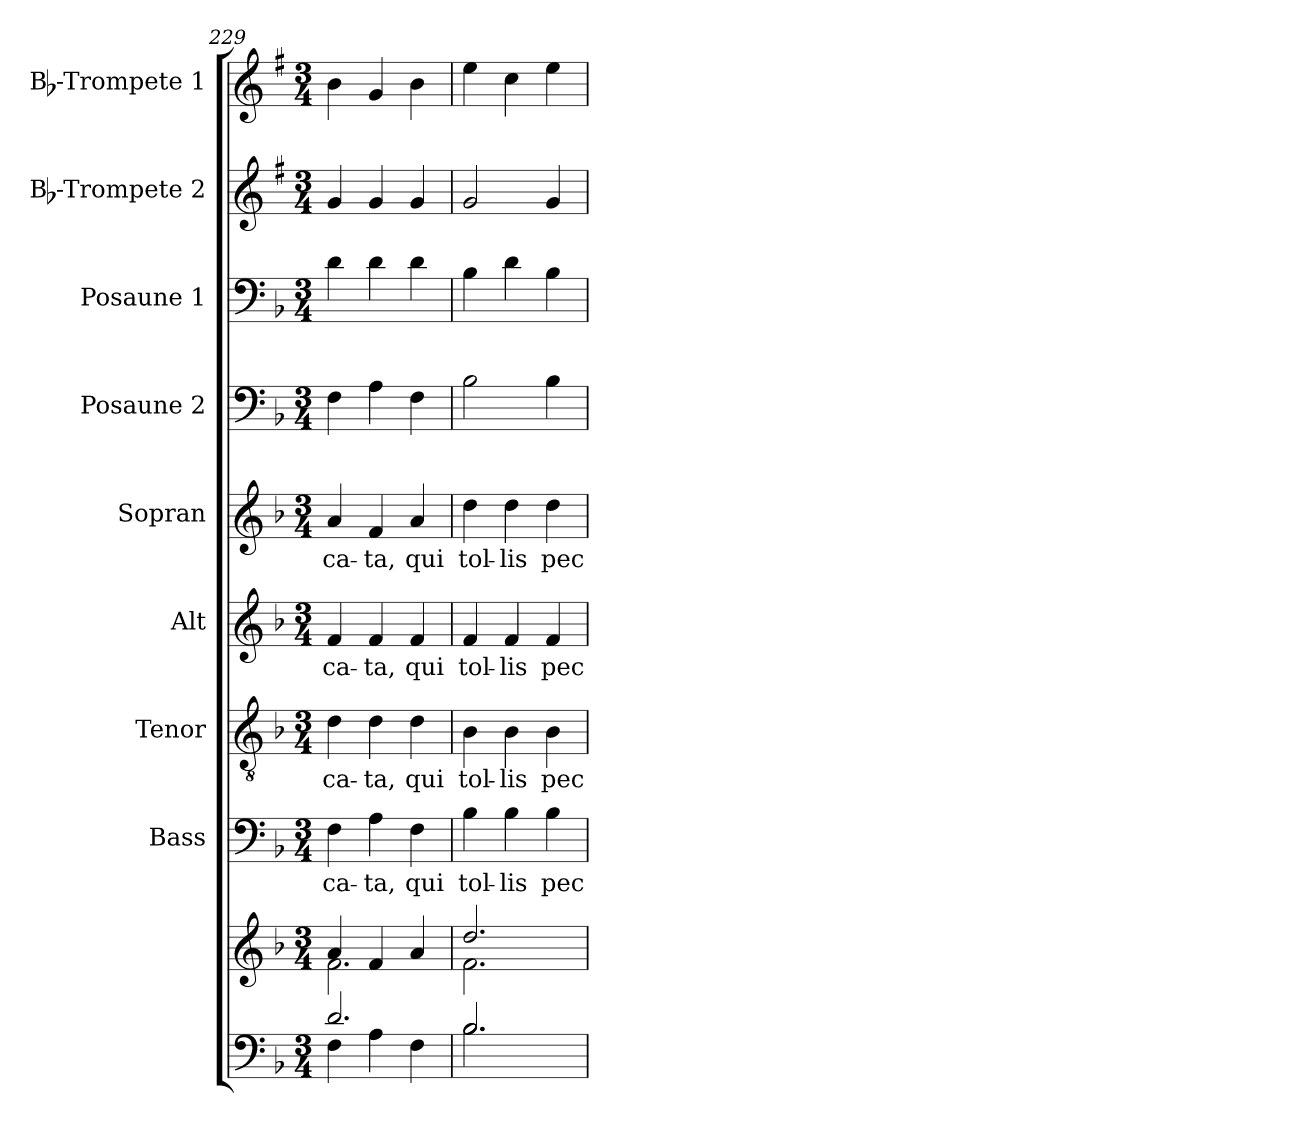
**kern	**kern	**kern	**text	**kern	**text	**kern	**text	**kern	**text	**kern	**kern	**kern	**kern
*part9	*part9	*part8	*part8	*part7	*part7	*part6	*part6	*part5	*part5	*part4	*part3	*part2	*part1
*staff10	*staff9	*staff8	*staff8	*staff7	*staff7	*staff6	*staff6	*staff5	*staff5	*staff4	*staff3	*staff2	*staff1
*	*	*I"Bass	*	*I"Tenor	*	*I"Alt	*	*I"Sopran	*	*I"Posaune 2	*I"Posaune 1	*I"Bb-Trompete 2	*I"Bb-Trompete 1
*	*	*I'B.	*	*I'T.	*	*I'A.	*	*I'S.	*	*I'Pos. 2	*I'Pos. 1	*I'Bb Trp. 2	*I'Bb Trp. 1
*clefF4	*clefG2	*clefF4	*	*clefGv2	*	*clefG2	*	*clefG2	*	*clefF4	*clefF4	*clefG2	*clefG2
*	*	*	*	*	*	*	*	*	*	*	*	*ITrd1c2	*ITrd1c2
*k[b-]	*k[b-]	*k[b-]	*	*k[b-]	*	*k[b-]	*	*k[b-]	*	*k[b-]	*k[b-]	*k[b-]	*k[b-]
*F:	*F:	*F:	*	*F:	*	*F:	*	*F:	*	*F:	*F:	*F:	*F:
*M3/4	*M3/4	*M3/4	*	*M3/4	*	*M3/4	*	*M3/4	*	*M3/4	*M3/4	*M3/4	*M3/4
=229	=229	=229	=229	=229	=229	=229	=229	=229	=229	=229	=229	=229	=229
*^	*^	*	*	*	*	*	*	*	*	*	*	*	*
!	!	!	!	!	!LO:LY:b	!	!LO:LY:b	!	!LO:LY:b	!	!LO:LY:b	!	!	!	!
2.d/	4F\	4a/	2.f\	4F\	-ca-	4d\	-ca-	4f/	-ca-	4a/	-ca-	4F\	4d\	4f/	4a\
!	!	!	!	!	!LO:LY:b	!	!LO:LY:b	!	!LO:LY:b	!	!LO:LY:b	!	!	!	!
.	4A\	4f/	.	4A\	-ta,	4d\	-ta,	4f/	-ta,	4f/	-ta,	4A\	4d\	4f/	4f/
!	!	!	!	!	!LO:LY:b	!	!LO:LY:b	!	!LO:LY:b	!	!LO:LY:b	!	!	!	!
.	4F\	4a/	.	4F\	qui	4d\	qui	4f/	qui	4a/	qui	4F\	4d\	4f/	4a\
=230	=230	=230	=230	=230	=230	=230	=230	=230	=230	=230	=230	=230	=230	=230	=230
!	!	!	!	!	!LO:LY:b	!	!LO:LY:b	!	!LO:LY:b	!	!LO:LY:b	!	!	!	!
2.B-/	2.B-\	2.dd/	2.f\	4B-\	tol-	4B-\	tol-	4f/	tol-	4dd\	tol-	2B-\	4B-\	2f/	4dd\
!	!	!	!	!	!LO:LY:b	!	!LO:LY:b	!	!LO:LY:b	!	!LO:LY:b	!	!	!	!
.	.	.	.	4B-\	-lis	4B-\	-lis	4f/	-lis	4dd\	-lis	.	4d\	.	4b-\
!	!	!	!	!	!LO:LY:b	!	!LO:LY:b	!	!LO:LY:b	!	!LO:LY:b	!	!	!	!
.	.	.	.	4B-\	pec-	4B-\	pec-	4f/	pec-	4dd\	pec-	4B-\	4B-\	4f/	4dd\
*v	*v	*	*	*	*	*	*	*	*	*	*	*	*	*	*
*	*v	*v	*	*	*	*	*	*	*	*	*	*	*	*
=	=	=	=	=	=	=	=	=	=	=	=	=	=
*-	*-	*-	*-	*-	*-	*-	*-	*-	*-	*-	*-	*-	*-
